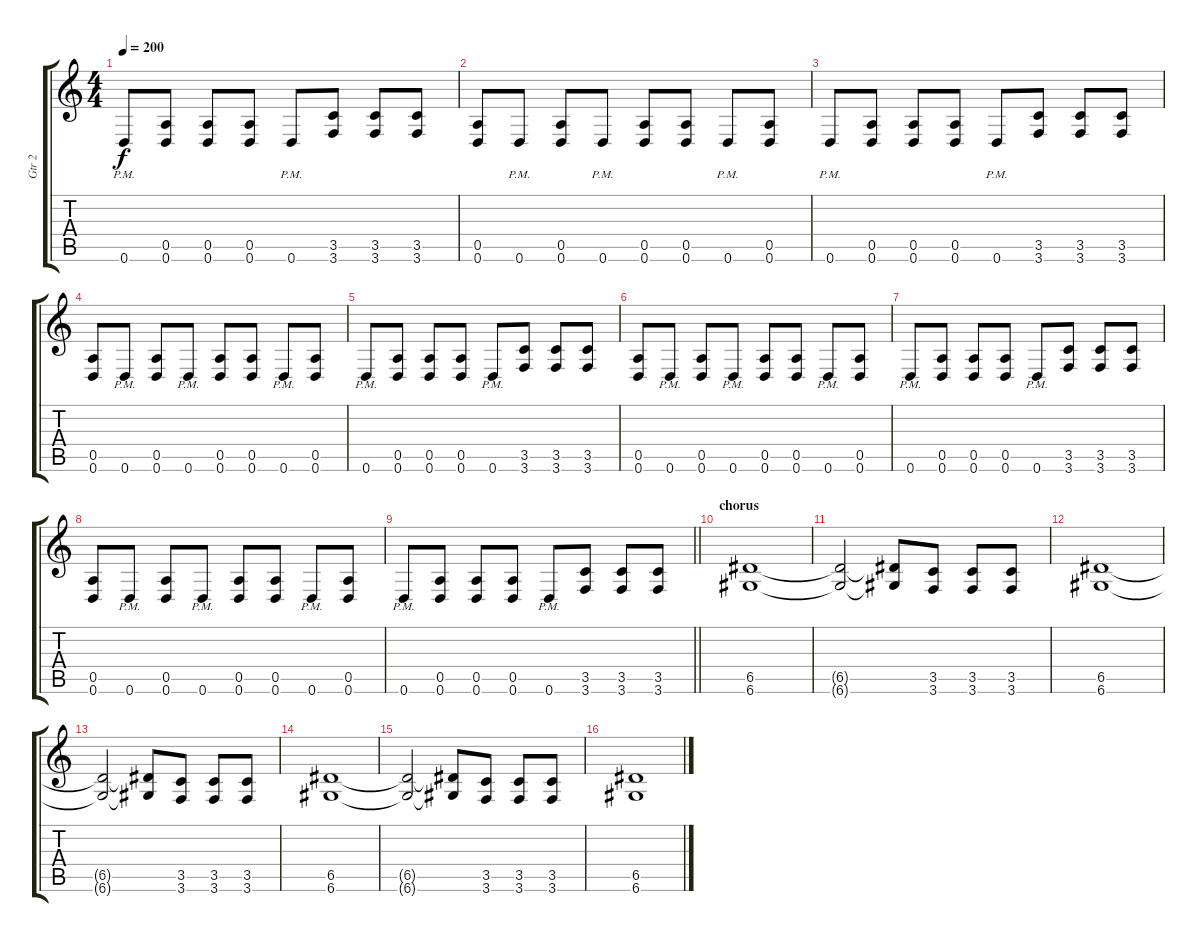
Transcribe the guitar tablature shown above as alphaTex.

\track ("Gtr 2" "Gtr 2") {instrument distortionguitar}
\staff {score tabs}
\tuning (E4 B3 G3 D3 A2 D2) {hide}
\ts (4 4)
\tempo 200
\clef g2
\ks c
0.6{pm}.8{dy f} (0.5 0.6).8 (0.5 0.6).8 (0.5 0.6).8 0.6{pm}.8 (3.5 3.6).8 (3.5 3.6).8 (3.5 3.6).8 |
(0.5 0.6).8 0.6{pm}.8 (0.5 0.6).8 0.6{pm}.8 (0.5 0.6).8 (0.5 0.6).8 0.6{pm}.8 (0.5 0.6).8 |
0.6{pm}.8 (0.5 0.6).8 (0.5 0.6).8 (0.5 0.6).8 0.6{pm}.8 (3.5 3.6).8 (3.5 3.6).8 (3.5 3.6).8 |
(0.5 0.6).8 0.6{pm}.8 (0.5 0.6).8 0.6{pm}.8 (0.5 0.6).8 (0.5 0.6).8 0.6{pm}.8 (0.5 0.6).8 |
0.6{pm}.8 (0.5 0.6).8 (0.5 0.6).8 (0.5 0.6).8 0.6{pm}.8 (3.5 3.6).8 (3.5 3.6).8 (3.5 3.6).8 |
(0.5 0.6).8 0.6{pm}.8 (0.5 0.6).8 0.6{pm}.8 (0.5 0.6).8 (0.5 0.6).8 0.6{pm}.8 (0.5 0.6).8 |
0.6{pm}.8 (0.5 0.6).8 (0.5 0.6).8 (0.5 0.6).8 0.6{pm}.8 (3.5 3.6).8 (3.5 3.6).8 (3.5 3.6).8 |
(0.5 0.6).8 0.6{pm}.8 (0.5 0.6).8 0.6{pm}.8 (0.5 0.6).8 (0.5 0.6).8 0.6{pm}.8 (0.5 0.6).8 |
\barLineRight lightlight
0.6{pm}.8 (0.5 0.6).8 (0.5 0.6).8 (0.5 0.6).8 0.6{pm}.8 (3.5 3.6).8 (3.5 3.6).8 (3.5 3.6).8 |
\section ("" "chorus")
(6.5 6.6).1 |
(6.5{t} 6.6{t}).2 (6.5{t} 6.6{t}).8 (3.5 3.6).8 (3.5 3.6).8 (3.5 3.6).8 |
(6.5 6.6).1 |
(6.5{t} 6.6{t}).2 (6.5{t} 6.6{t}).8 (3.5 3.6).8 (3.5 3.6).8 (3.5 3.6).8 |
(6.5 6.6).1 |
(6.5{t} 6.6{t}).2 (6.5{t} 6.6{t}).8 (3.5 3.6).8 (3.5 3.6).8 (3.5 3.6).8 |
(6.5 6.6).1
